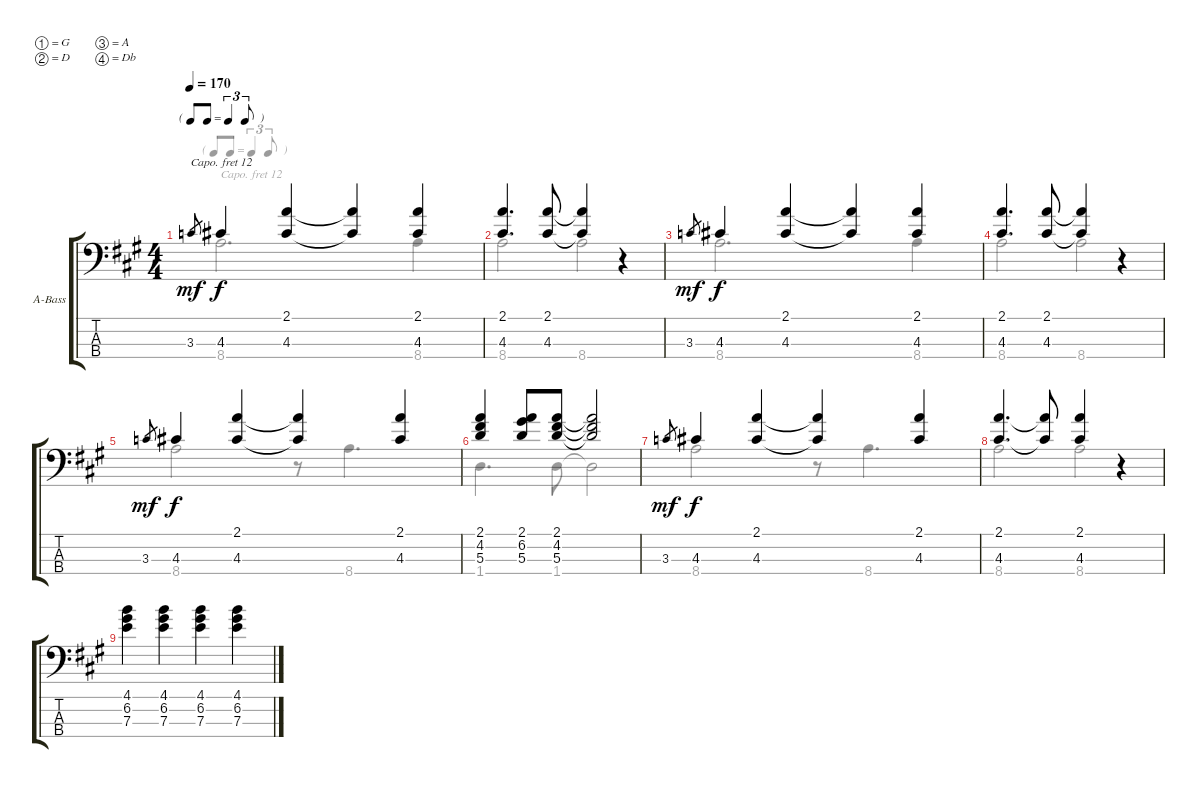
\bracketExtendMode groupsimilarinstruments
\firstSystemTrackNameOrientation horizontal
\otherSystemsTrackNameOrientation horizontal
\track ("Piano" "A-Bass") {instrument acousticgrandpiano}
\staff {score tabs}
\capo 12
\tuning (G2 D2 A1 Db1)
\displaytranspose 12
\voice
\ts (4 4)
\tf triplet8th
\tempo 170
\clef f4
\ks a
3.3.8{gr dy mf} 4.3.4{dy f} (2.1 4.3).4 (2.1{t} 4.3{t}).4 (2.1 4.3).4 |
(2.1 4.3).4{d} (2.1 4.3).8 (2.1{t} 4.3{t}).4 r.4 |
3.3.8{gr dy mf} 4.3.4{dy f} (2.1 4.3).4 (2.1{t} 4.3{t}).4 (2.1 4.3).4 |
(2.1 4.3).4{d} (2.1 4.3).8 (2.1{t} 4.3{t}).4 r.4 |
3.3.8{gr dy mf} 4.3.4{dy f} (2.1 4.3).4 (2.1{t} 4.3{t}).4 (2.1 4.3).4 |
(2.1 4.2 5.3).4 (2.1 6.2 5.3).8 (2.1 4.2 5.3).8 (2.1{t} 4.2{t} 5.3{t}).2 |
3.3.8{gr dy mf} 4.3.4{dy f} (2.1 4.3).4 (2.1{t} 4.3{t}).4 (2.1 4.3).4 |
(2.1 4.3).4{d} (2.1{t} 4.3{t}).8 (2.1 4.3).4 r.4 |
(4.1 6.2 7.3).4 (4.1 6.2 7.3).4 (4.1 6.2 7.3).4 (4.1 6.2 7.3).4 |
|
|
\voice
\clef f4
\ottava regular
\simile none
\ks a
8.4.2{d dy f} 8.4.4 |
8.4.2 8.4.2 |
8.4.2{d} 8.4.4 |
8.4.2 8.4.2 |
8.4.2 r.8 8.4.4{d} |
1.4.4{d} 1.4.8 1.4{t}.2 |
8.4.2 r.8 8.4.4{d} |
8.4.2 8.4.2 |
|
|
|
